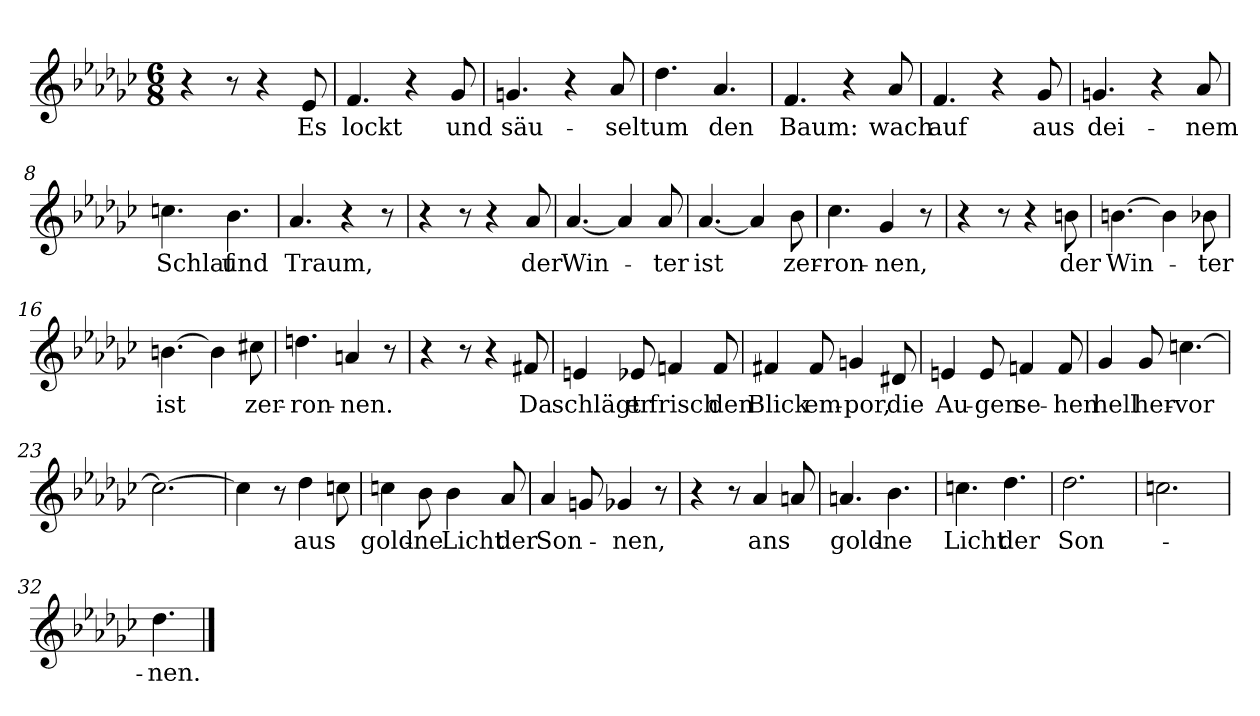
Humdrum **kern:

**kern	**text
*part1	*part1
*staff1	*staff1
*clefG2	*
*k[b-e-a-d-g-c-]	*
*M6/8	*
=1	=1
4r	.
8r	.
4r	.
!	!LO:LY:b
8e-/	Es
=2	=2
!	!LO:LY:b
4.f/	lockt
4r	.
!	!LO:LY:b
8g-/	und
=3	=3
!	!LO:LY:b
4.gn/	säu-
4r	.
!	!LO:LY:b
8a-/	-selt
=4	=4
!	!LO:LY:b
4.dd-\	um
!	!LO:LY:b
4.a-/	den
=5	=5
!	!LO:LY:b
4.f/	Baum:
4r	.
!	!LO:LY:b
8a-/	wach
=6	=6
!	!LO:LY:b
4.f/	auf
4r	.
!	!LO:LY:b
8g-/	aus
=7	=7
!	!LO:LY:b
4.gn/	dei-
4r	.
!	!LO:LY:b
8a-/	-nem
=8	=8
!	!LO:LY:b
4.ccn\	Schlaf
!	!LO:LY:b
4.b-\	und
=9	=9
!	!LO:LY:b
4.a-/	Traum,
4r	.
8r	.
!!LO:LB:g=z
=10	=10
4r	.
8r	.
4r	.
!	!LO:LY:b
8a-/	der
=11	=11
!	!LO:LY:b
[4.a-/	Win-
4a-/]	.
!	!LO:LY:b
8a-/	-ter
=12	=12
!	!LO:LY:b
[4.a-/	ist
4a-/]	.
!	!LO:LY:b
8b-\	zer-
=13	=13
!	!LO:LY:b
4.cc-\	-ron-
!	!LO:LY:b
4g-/	-nen,
8r	.
=14	=14
4r	.
8r	.
4r	.
!	!LO:LY:b
8bn\	der
=15	=15
!	!LO:LY:b
[4.bn\	Win-
4b\]	.
!	!LO:LY:b
8b-X\	-ter
=16	=16
!	!LO:LY:b
[4.bn\	ist
4b\]	.
!	!LO:LY:b
8cc#X\	zer-
=17	=17
!	!LO:LY:b
4.ddn\	-ron-
!	!LO:LY:b
4an/	-nen.
8r	.
=18	=18
4r	.
8r	.
4r	.
!	!LO:LY:b
8f#X/	Da
!!LO:LB:g=z
=19	=19
!	!LO:LY:b
4en/	schlägt
!	!LO:LY:b
8e-X/	er
!	!LO:LY:b
4fn/	frisch
!	!LO:LY:b
8f/	den
=20	=20
!	!LO:LY:b
4f#X/	Blick
!	!LO:LY:b
8f#/	em-
!	!LO:LY:b
4gn/	-por,
!	!LO:LY:b
8d#X/	die
=21	=21
!	!LO:LY:b
4en/	Au-
!	!LO:LY:b
8e/	-gen
!	!LO:LY:b
4fn/	se-
!	!LO:LY:b
8f/	-hen
=22	=22
!	!LO:LY:b
4g-/	hell
!	!LO:LY:b
8g-/	her-
!	!LO:LY:b
[4.ccn\	-vor
=23	=23
2.cc\_	.
=24	=24
4cc\]	.
8r	.
!	!LO:LY:b
4dd-\	aus
8ccn\	.
=25	=25
!	!LO:LY:b
4ccn\	gold-
!	!LO:LY:b
8b-\	-ne
!	!LO:LY:b
4b-\	Licht
!	!LO:LY:b
8a-/	der
!!LO:LB:g=z
=26	=26
!	!LO:LY:b
4a-/	Son-
8gn/	.
!	!LO:LY:b
4g-X/	-nen,
8r	.
=27	=27
4r	.
8r	.
!	!LO:LY:b
4a-/	ans
8an/	.
=28	=28
!	!LO:LY:b
4.an/	gold-
!	!LO:LY:b
4.b-\	-ne
=29	=29
!	!LO:LY:b
4.ccn\	Licht
!	!LO:LY:b
4.dd-\	der
=30	=30
!	!LO:LY:b
2.dd-\	Son-
=31	=31
2.ccn\	.
=32	=32
!	!LO:LY:b
4.dd-\	-nen.
==	==
*-	*-
